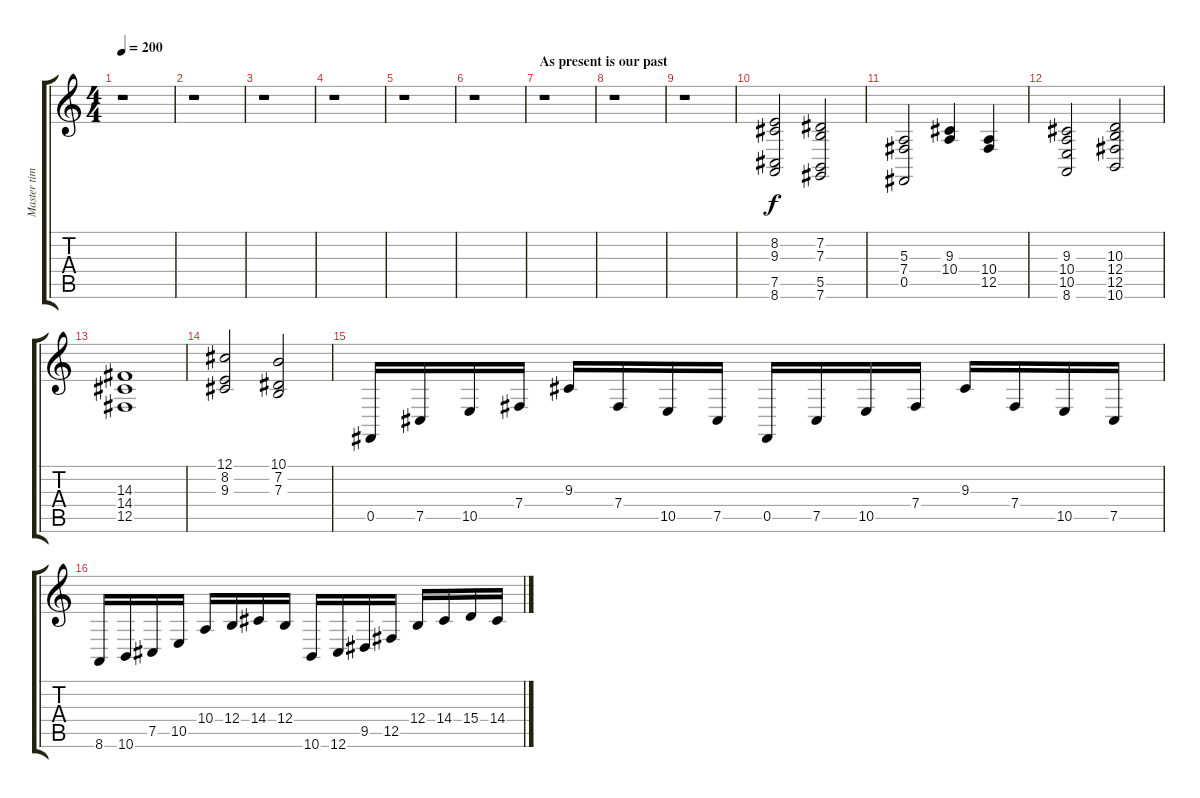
\track ("Master time" "Master tim") {instrument pad1newage}
\staff {score tabs}
\tuning (Db4 Ab3 E3 B2 Gb2 Db2) {hide}
\ts (4 4)
\tempo 200
\clef g2
\ks c
r.1{dy f} |
r.1 |
r.1 |
r.1 |
r.1 |
r.1 |
\section ("" "As present is our past")
r.1 |
r.1 |
r.1 |
(8.2 9.3 7.5 8.6).2{instrument stringensemble1} (7.2 7.3 5.5 7.6).2 |
(5.3 7.4 0.5).2 (9.3 10.4).4 (10.4 12.5).4 |
(9.3 10.4 10.5 8.6).2 (10.3 12.4 12.5 10.6).2 |
(14.3 14.4 12.5).1 |
(12.1 8.2 9.3).2 (10.1 7.2 7.3).2 |
0.5.16{instrument musicbox} 7.5.16 10.5.16 7.4.16 9.3.16 7.4.16 10.5.16 7.5.16 0.5.16 7.5.16 10.5.16 7.4.16 9.3.16 7.4.16 10.5.16 7.5.16 |
8.6.16 10.6.16 7.5.16 10.5.16 10.4.16 12.4.16 14.4.16 12.4.16 10.6.16 12.6.16 9.5.16 12.5.16 12.4.16 14.4.16 15.4.16 14.4.16
